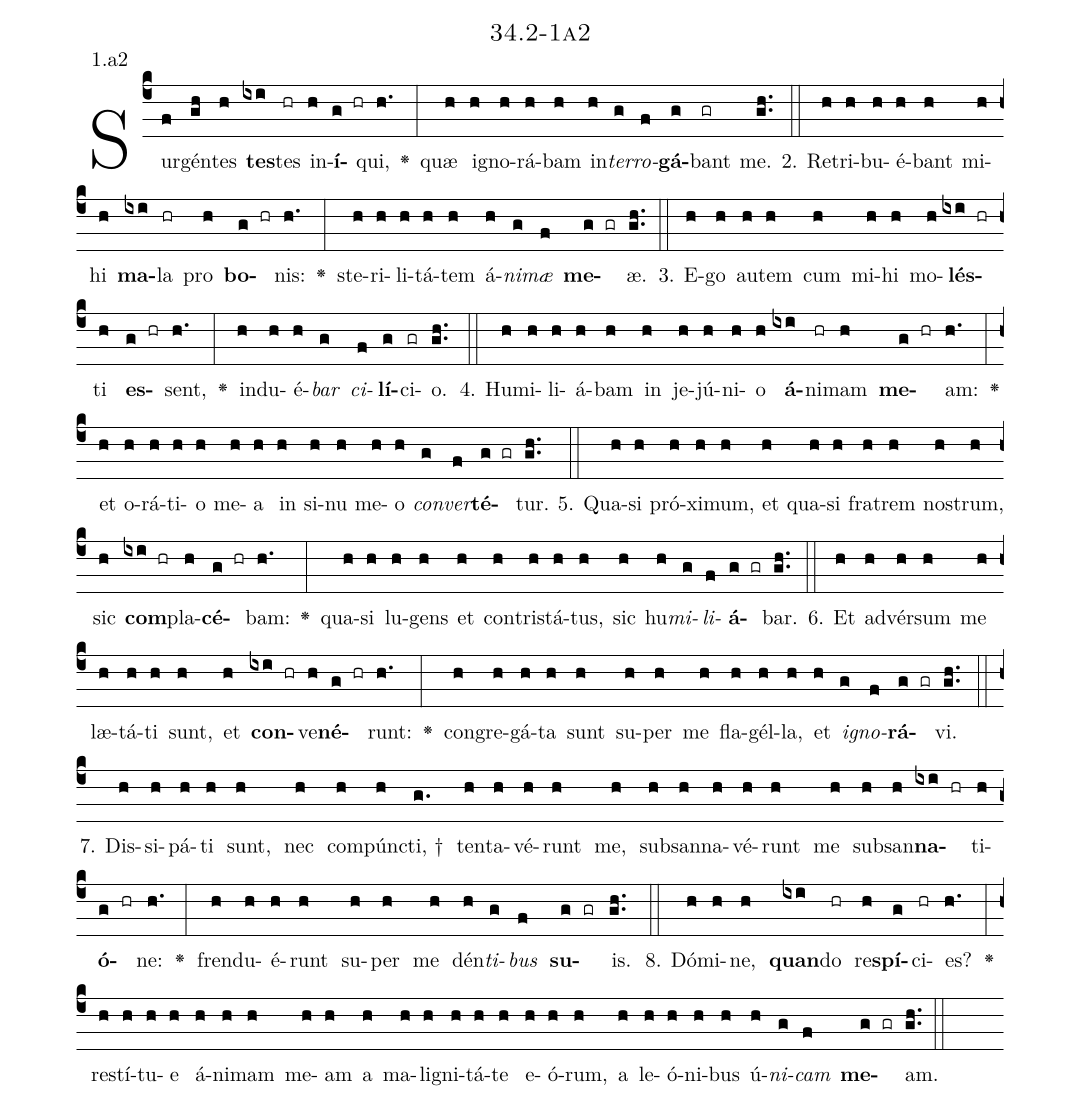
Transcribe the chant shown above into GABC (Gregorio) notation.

name: 34.2-1a2;
annotation: 1.a2;
%%
(c4)Sur(f)gén(gh)tes(h) <b>tes</b>(ixi)tes(hr) in(h)<b>í</b>(g hr)qui,(h.) <v>\greheightstar</v>(:) quæ(h) i(h)gno(h)rá(h)bam(h) in(h)<i>ter</i>(g)<i>ro</i>(f)<b>gá</b>(g)bant(gr) me.(gh..) (::)
2. Re(h)tri(h)bu(h)é(h)bant(h) mi(h)hi(h) <b>ma</b>(ixi)la(hr) pro(h) <b>bo</b>(g hr)nis:(h.) <v>\greheightstar</v>(:) ste(h)ri(h)li(h)tá(h)tem(h) á(h)<i>ni</i>(g)<i>mæ</i>(f) <b>me</b>(g gr)æ.(gh..) (::)
3. E(h)go(h) au(h)tem(h) cum(h) mi(h)hi(h) mo(h)<b>lés</b>(ixi hr)ti(h) <b>es</b>(g hr)sent,(h.) <v>\greheightstar</v>(:) ind(h)u(h)é(h)<i>bar</i>(g) <i>ci</i>(f)<b>lí</b>(g)ci(gr)o.(gh..) (::)
4. Hu(h)mi(h)li(h)á(h)bam(h) in(h) je(h)jú(h)ni(h)o(h) <b>á</b>(ixi)ni(hr)mam(h) <b>me</b>(g hr)am:(h.) <v>\greheightstar</v>(:) et(h) o(h)rá(h)ti(h)o(h) me(h)a(h) in(h) si(h)nu(h) me(h)o(h) <i>con</i>(g)<i>ver</i>(f)<b>té</b>(g gr)tur.(gh..) (::)
5. Qua(h)si(h) pró(h)xi(h)mum,(h) et(h) qua(h)si(h) fra(h)trem(h) nos(h)trum,(h) sic(h) <b>com</b>(ixi hr)pla(h)<b>cé</b>(g hr)bam:(h.) <v>\greheightstar</v>(:) qua(h)si(h) lu(h)gens(h) et(h) con(h)tris(h)tá(h)tus,(h) sic(h) hu(h)<i>mi</i>(g)<i>li</i>(f)<b>á</b>(g gr)bar.(gh..) (::)
6. Et(h) ad(h)vér(h)sum(h) me(h) læ(h)tá(h)ti(h) sunt,(h) et(h) <b>con</b>(ixi hr)ve(h)<b>né</b>(g hr)runt:(h.) <v>\greheightstar</v>(:) con(h)gre(h)gá(h)ta(h) sunt(h) su(h)per(h) me(h) fla(h)gél(h)la,(h) et(h) <i>i</i>(g)<i>gno</i>(f)<b>rá</b>(g gr)vi.(gh..) (::)
7. Dis(h)si(h)pá(h)ti(h) sunt,(h) nec(h) com(h)púnc(h)ti, †(g.) ten(h)ta(h)vé(h)runt(h) me,(h) sub(h)san(h)na(h)vé(h)runt(h) me(h) sub(h)san(h)<b>na</b>(ixi hr)ti(h)<b>ó</b>(g hr)ne:(h.) <v>\greheightstar</v>(:) fren(h)du(h)é(h)runt(h) su(h)per(h) me(h) dén(h)<i>ti</i>(g)<i>bus</i>(f) <b>su</b>(g gr)is.(gh..) (::)
8. Dó(h)mi(h)ne,(h) <b>quan</b>(ixi)do(hr) re(h)<b>spí</b>(g)ci(hr)es?(h.) <v>\greheightstar</v>(:) re(h)stí(h)tu(h)e(h) á(h)ni(h)mam(h) me(h)am(h) a(h) ma(h)li(h)gni(h)tá(h)te(h) e(h)ó(h)rum,(h) a(h) le(h)ó(h)ni(h)bus(h) ú(h)<i>ni</i>(g)<i>cam</i>(f) <b>me</b>(g gr)am.(gh..) (::)
